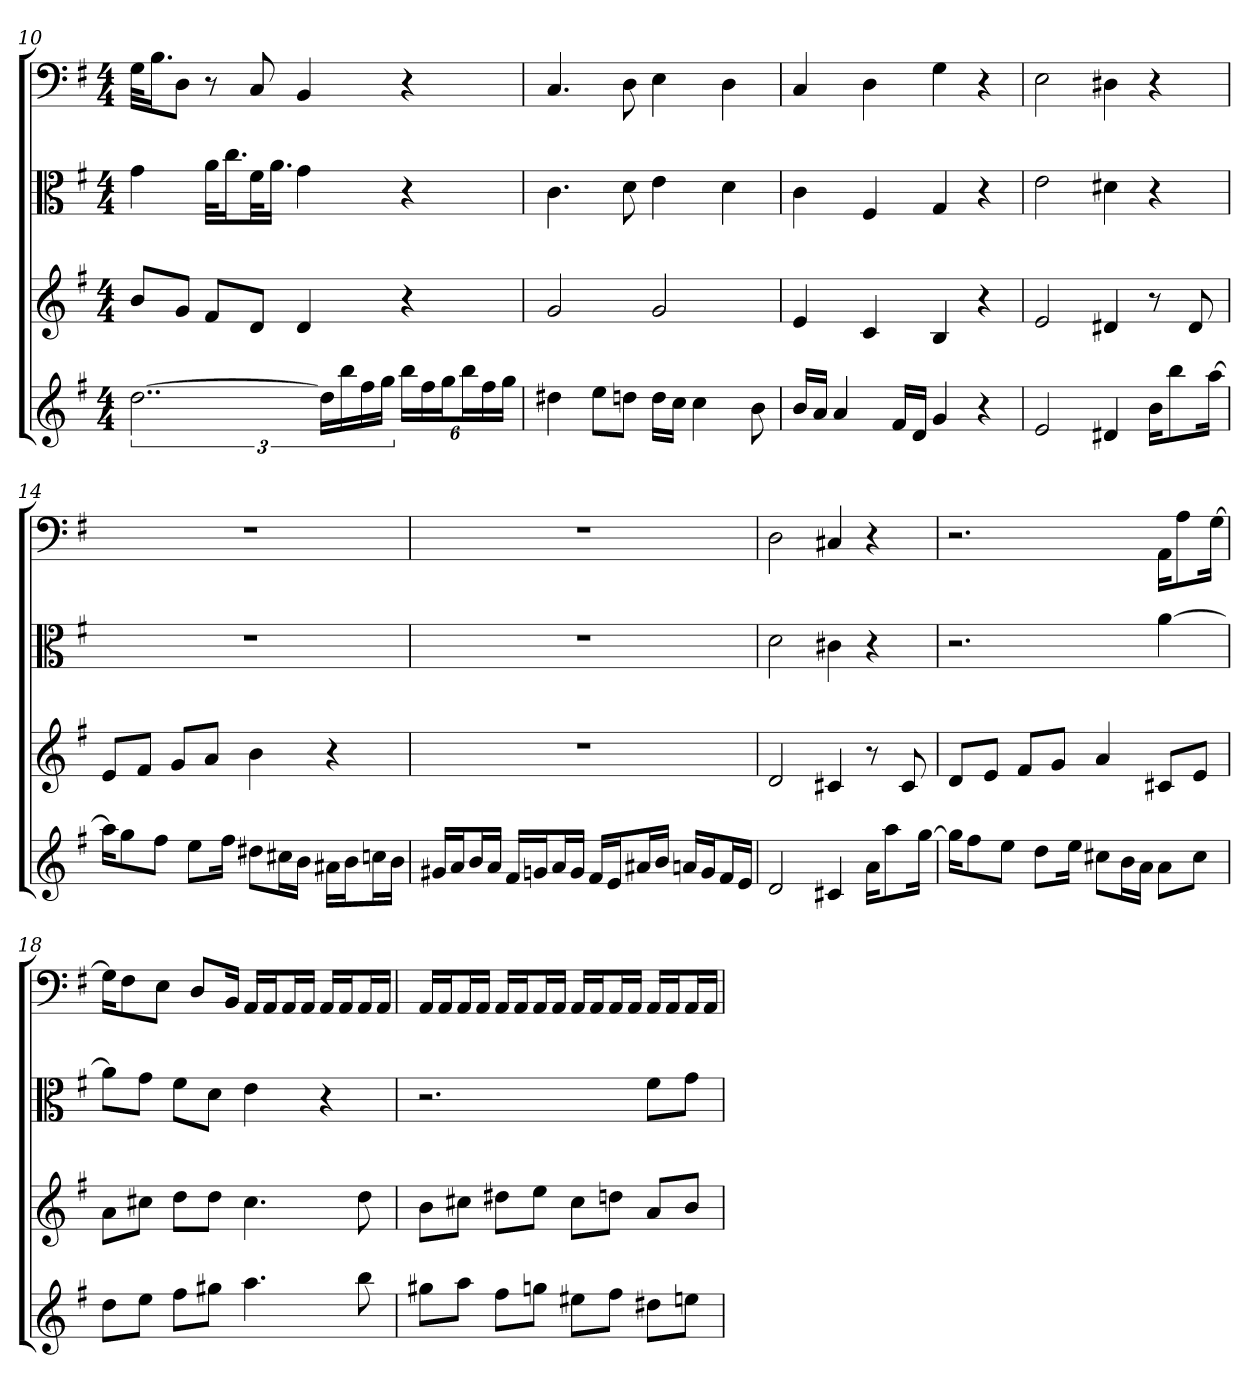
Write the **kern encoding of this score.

**kern	**kern	**kern	**kern
*part4	*part3	*part2	*part1
*staff4	*staff3	*staff2	*staff1
*	*	*clefC3	*clefF4
*k[f#]	*k[f#]	*k[f#]	*k[f#]
*G:	*G:	*G:	*G:
*M4/4	*M4/4	*M4/4	*M4/4
=10	=10	=10	=10
[3..dd	8bL	4g	32G\KLL
.	.	.	16.B\J
.	8gJ	.	8D\J
.	8f#L	32a\KLL	8r
.	.	16.cc\J	.
.	8dJ	32f#\KL	8C
.	.	16.a\JJ	.
.	4d	4g	4BB
24ddLL]	.	.	.
24bb	.	.	.
24ff#	.	.	.
24ggJJ	.	.	.
24bbLL	4r	4r	4r
24ff#	.	.	.
24ggJ	.	.	.
24bbL	.	.	.
24ff#	.	.	.
24ggJJ	.	.	.
=11	=11	=11	=11
4dd#X	2g	4.c	4.C
8eeL	.	.	.
8ddnJ	.	8d	8D
16ddLL	2g	4e	4E
16ccJJ	.	.	.
4cc	.	.	.
.	.	4d	4D
8b	.	.	.
=12	=12	=12	=12
16bLL	4e	4c	4C
16aJJ	.	.	.
4a	.	.	.
.	4c	4F#	4D
16f#LL	.	.	.
16dJJ	.	.	.
4g	4B	4G	4G
4r	4r	4r	4r
=13	=13	=13	=13
2e	2e	2e	2E
4d#X	4d#X	4d#X	4D#X
16bKL	8r	4r	4r
8bb	.	.	.
.	8d#	.	.
[16aaJk	.	.	.
=14	=14	=14	=14
16aaKL]	8eL	1r	1r
8gg	.	.	.
.	8f#J	.	.
8ff#J	.	.	.
.	8gL	.	.
8eeL	.	.	.
.	8aJ	.	.
16ff#Jk	.	.	.
8dd#XL	4b	.	.
16cc#XL	.	.	.
16bJJ	.	.	.
16a#XLL	4r	.	.
16bJ	.	.	.
16ccnL	.	.	.
16bJJ	.	.	.
=15	=15	=15	=15
16g#XLL	1r	1r	1r
16aJ	.	.	.
16bL	.	.	.
16aJJ	.	.	.
16f#LL	.	.	.
16gnJ	.	.	.
16aL	.	.	.
16gJJ	.	.	.
16f#LL	.	.	.
16eJ	.	.	.
16a#XL	.	.	.
16bJJ	.	.	.
16anLL	.	.	.
16gJ	.	.	.
16f#L	.	.	.
16eJJ	.	.	.
=16	=16	=16	=16
2d	2d	2d	2D
4c#X	4c#X	4c#X	4C#X
16aKL	8r	4r	4r
8aa	.	.	.
.	8c#	.	.
[16ggJk	.	.	.
=17	=17	=17	=17
16ggKL]	8dL	2.r	2.r
8ff#	.	.	.
.	8eJ	.	.
8eeJ	.	.	.
.	8f#L	.	.
8ddL	.	.	.
.	8gJ	.	.
16eeJk	.	.	.
8cc#XL	4a	.	.
16bL	.	.	.
16aJJ	.	.	.
8aL	8c#XL	[4a	16AA\KL
.	.	.	8A\
8cc#J	8eJ	.	.
.	.	.	[16G\Jk
=18	=18	=18	=18
8ddL	8aL	8a\L]	16G\KL]
.	.	.	8F#\
8eeJ	8cc#XJ	8g\J	.
.	.	.	8E\J
8ff#L	8ddL	8f#\L	.
.	.	.	8D/L
8gg#XJ	8ddJ	8d\J	.
.	.	.	16BB/Jk
4.aa	4.cc#	4e	16AA/LL
.	.	.	16AA/J
.	.	.	16AA/L
.	.	.	16AA/JJ
.	.	4r	16AA/LL
.	.	.	16AA/J
8bb	8dd	.	16AA/L
.	.	.	16AA/JJ
=19	=19	=19	=19
8gg#XL	8bL	2.r	16AA/LL
.	.	.	16AA/J
8aaJ	8cc#XJ	.	16AA/L
.	.	.	16AA/JJ
8ff#L	8dd#XL	.	16AA/LL
.	.	.	16AA/J
8ggnJ	8eeJ	.	16AA/L
.	.	.	16AA/JJ
8ee#XL	8cc#L	.	16AA/LL
.	.	.	16AA/J
8ff#J	8ddnJ	.	16AA/L
.	.	.	16AA/JJ
8dd#XL	8aL	8f#\L	16AA/LL
.	.	.	16AA/J
8eenJ	8bJ	8g\J	16AA/L
.	.	.	16AA/JJ
=	=	=	=
*-	*-	*-	*-
